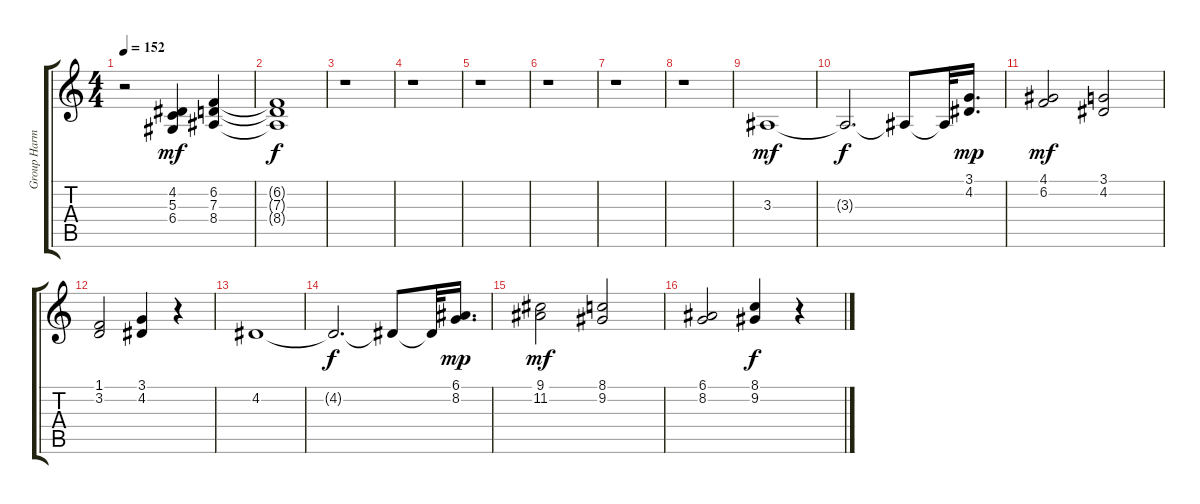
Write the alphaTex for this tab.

\track ("Group Harmonies 2" "Group Harm") {instrument flute}
\staff {score tabs}
\tuning (E4 B3 G3 D3 A2 E2) {hide}
\ts (4 4)
\tempo 152
\clef g2
\ks c
r.2{dy f} (4.2 5.3 6.4).4{dy mf} (6.2 7.3 8.4).4 |
(6.2{t} 7.3{t} 8.4{t}).1{dy f} |
r.1 |
r.1 |
r.1 |
r.1 |
r.1 |
r.1 |
3.3.1{dy mf} |
3.3{t}.2{d dy f} 3.3{t}.8 3.3{t}.32 (3.1 4.2).16{d dy mp} |
(4.1 6.2).2{dy mf} (3.1 4.2).2 |
(1.1 3.2).2 (3.1 4.2).4 r.4 |
4.2.1 |
4.2{t}.2{d dy f} 4.2{t}.8 4.2{t}.32 (6.1 8.2).16{d dy mp} |
(9.1 11.2).2{dy mf} (8.1 9.2).2 |
(6.1 8.2).2 (8.1 9.2).4{dy f} r.4
